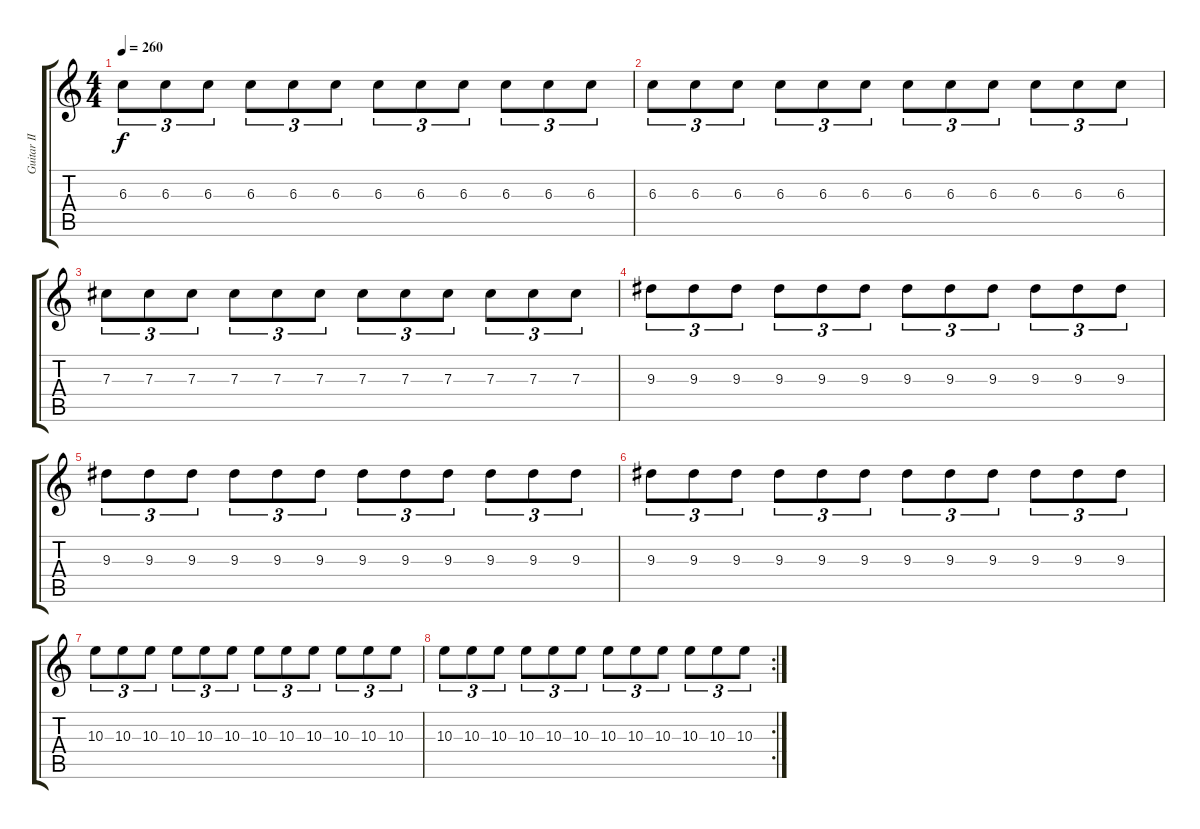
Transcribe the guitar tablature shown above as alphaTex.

\track ("Guitar II" "Guitar II") {instrument distortionguitar}
\staff {score tabs}
\tuning (Eb4 Bb3 Gb3 Db3 Ab2 Eb2) {hide}
\ts (4 4)
\tempo 260
\clef g2
\ks c
6.3.8{tu (3 2) dy f} 6.3.8{tu (3 2)} 6.3.8{tu (3 2)} 6.3.8{tu (3 2)} 6.3.8{tu (3 2)} 6.3.8{tu (3 2)} 6.3.8{tu (3 2)} 6.3.8{tu (3 2)} 6.3.8{tu (3 2)} 6.3.8{tu (3 2)} 6.3.8{tu (3 2)} 6.3.8{tu (3 2)} |
6.3.8{tu (3 2)} 6.3.8{tu (3 2)} 6.3.8{tu (3 2)} 6.3.8{tu (3 2)} 6.3.8{tu (3 2)} 6.3.8{tu (3 2)} 6.3.8{tu (3 2)} 6.3.8{tu (3 2)} 6.3.8{tu (3 2)} 6.3.8{tu (3 2)} 6.3.8{tu (3 2)} 6.3.8{tu (3 2)} |
7.3.8{tu (3 2)} 7.3.8{tu (3 2)} 7.3.8{tu (3 2)} 7.3.8{tu (3 2)} 7.3.8{tu (3 2)} 7.3.8{tu (3 2)} 7.3.8{tu (3 2)} 7.3.8{tu (3 2)} 7.3.8{tu (3 2)} 7.3.8{tu (3 2)} 7.3.8{tu (3 2)} 7.3.8{tu (3 2)} |
9.3.8{tu (3 2)} 9.3.8{tu (3 2)} 9.3.8{tu (3 2)} 9.3.8{tu (3 2)} 9.3.8{tu (3 2)} 9.3.8{tu (3 2)} 9.3.8{tu (3 2)} 9.3.8{tu (3 2)} 9.3.8{tu (3 2)} 9.3.8{tu (3 2)} 9.3.8{tu (3 2)} 9.3.8{tu (3 2)} |
9.3.8{tu (3 2)} 9.3.8{tu (3 2)} 9.3.8{tu (3 2)} 9.3.8{tu (3 2)} 9.3.8{tu (3 2)} 9.3.8{tu (3 2)} 9.3.8{tu (3 2)} 9.3.8{tu (3 2)} 9.3.8{tu (3 2)} 9.3.8{tu (3 2)} 9.3.8{tu (3 2)} 9.3.8{tu (3 2)} |
9.3.8{tu (3 2)} 9.3.8{tu (3 2)} 9.3.8{tu (3 2)} 9.3.8{tu (3 2)} 9.3.8{tu (3 2)} 9.3.8{tu (3 2)} 9.3.8{tu (3 2)} 9.3.8{tu (3 2)} 9.3.8{tu (3 2)} 9.3.8{tu (3 2)} 9.3.8{tu (3 2)} 9.3.8{tu (3 2)} |
10.3.8{tu (3 2)} 10.3.8{tu (3 2)} 10.3.8{tu (3 2)} 10.3.8{tu (3 2)} 10.3.8{tu (3 2)} 10.3.8{tu (3 2)} 10.3.8{tu (3 2)} 10.3.8{tu (3 2)} 10.3.8{tu (3 2)} 10.3.8{tu (3 2)} 10.3.8{tu (3 2)} 10.3.8{tu (3 2)} |
\rc 2
10.3.8{tu (3 2)} 10.3.8{tu (3 2)} 10.3.8{tu (3 2)} 10.3.8{tu (3 2)} 10.3.8{tu (3 2)} 10.3.8{tu (3 2)} 10.3.8{tu (3 2)} 10.3.8{tu (3 2)} 10.3.8{tu (3 2)} 10.3.8{tu (3 2)} 10.3.8{tu (3 2)} 10.3.8{tu (3 2)}
